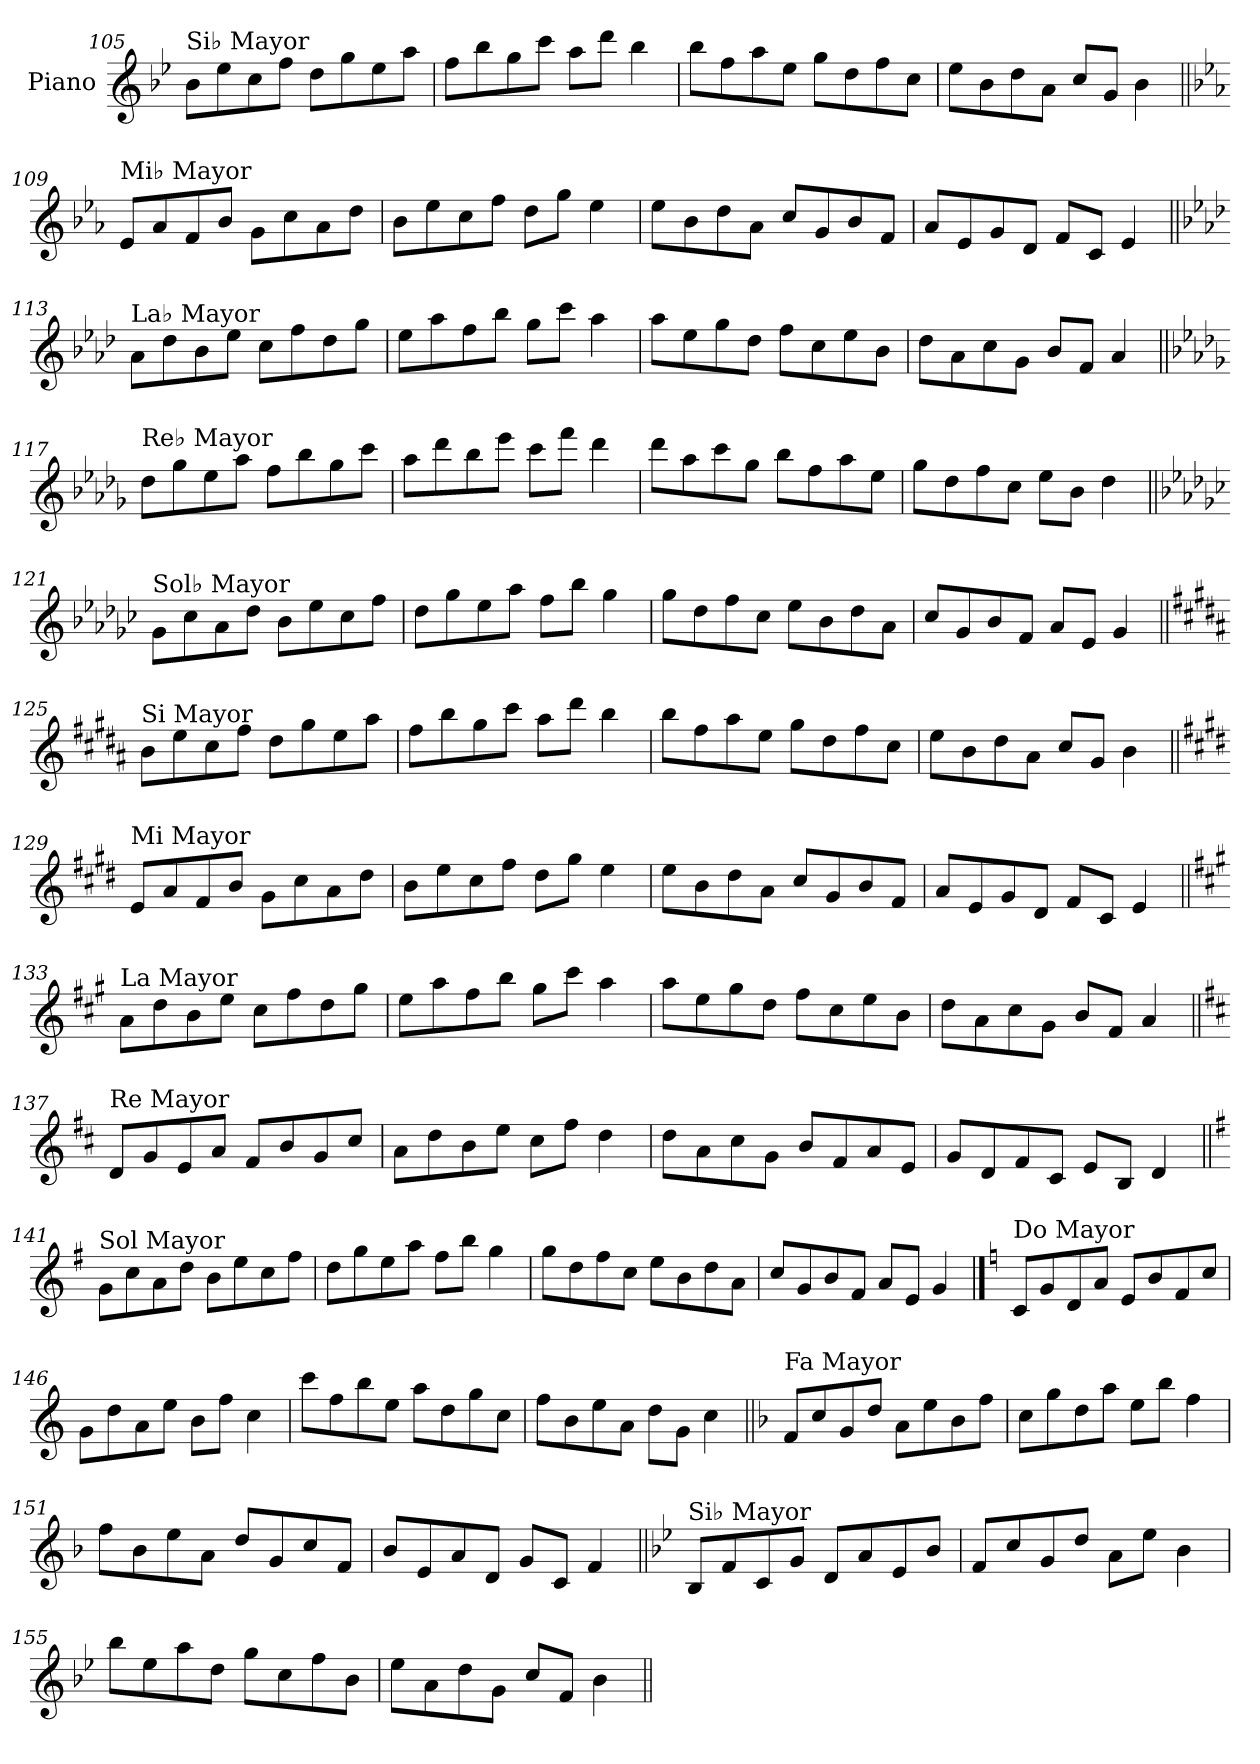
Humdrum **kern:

**kern
*part1
*staff1
*I"Piano
*I'Pno.
!!LO:LB:g=z
*clefG2
*k[b-e-]
=105
!LO:TX:a:t=Si♭ Mayor
8b-\L
8ee-\
8cc\
8ff\J
8dd\L
8gg\
8ee-\
8aa\J
=106
8ff\L
8bb-\
8gg\
8ccc\J
8aa\L
8ddd\J
4bb-\
=107
8bb-\L
8ff\
8aa\
8ee-\J
8gg\L
8dd\
8ff\
8cc\J
=108
8ee-\L
8b-\
8dd\
8a\J
8cc/L
8g/J
4b-\
!!LO:LB:g=z
=109||
*k[b-e-a-]
!LO:TX:a:t=Mi♭ Mayor
8e-/L
8a-/
8f/
8b-/J
8g\L
8cc\
8a-\
8dd\J
=110
8b-\L
8ee-\
8cc\
8ff\J
8dd\L
8gg\J
4ee-\
=111
8ee-\L
8b-\
8dd\
8a-\J
8cc/L
8g/
8b-/
8f/J
=112
8a-/L
8e-/
8g/
8d/J
8f/L
8c/J
4e-/
!!LO:LB:g=z
=113||
*k[b-e-a-d-]
!LO:TX:a:t=La♭ Mayor
8a-\L
8dd-\
8b-\
8ee-\J
8cc\L
8ff\
8dd-\
8gg\J
=114
8ee-\L
8aa-\
8ff\
8bb-\J
8gg\L
8ccc\J
4aa-\
=115
8aa-\L
8ee-\
8gg\
8dd-\J
8ff\L
8cc\
8ee-\
8b-\J
=116
8dd-\L
8a-\
8cc\
8g\J
8b-/L
8f/J
4a-/
!!LO:LB:g=z
=117||
*k[b-e-a-d-g-]
!LO:TX:a:t=Re♭ Mayor
8dd-\L
8gg-\
8ee-\
8aa-\J
8ff\L
8bb-\
8gg-\
8ccc\J
=118
8aa-\L
8ddd-\
8bb-\
8eee-\J
8ccc\L
8fff\J
4ddd-\
=119
8ddd-\L
8aa-\
8ccc\
8gg-\J
8bb-\L
8ff\
8aa-\
8ee-\J
=120
8gg-\L
8dd-\
8ff\
8cc\J
8ee-\L
8b-\J
4dd-\
!!LO:LB:g=z
=121||
*k[b-e-a-d-g-c-]
!LO:TX:a:t=Sol♭ Mayor
8g-\L
8cc-\
8a-\
8dd-\J
8b-\L
8ee-\
8cc-\
8ff\J
=122
8dd-\L
8gg-\
8ee-\
8aa-\J
8ff\L
8bb-\J
4gg-\
=123
8gg-\L
8dd-\
8ff\
8cc-\J
8ee-\L
8b-\
8dd-\
8a-\J
=124
8cc-/L
8g-/
8b-/
8f/J
8a-/L
8e-/J
4g-/
!!LO:LB:g=z
=125||
*k[f#c#g#d#a#]
!LO:TX:a:t=Si Mayor
8b\L
8ee\
8cc#\
8ff#\J
8dd#\L
8gg#\
8ee\
8aa#\J
=126
8ff#\L
8bb\
8gg#\
8ccc#\J
8aa#\L
8ddd#\J
4bb\
=127
8bb\L
8ff#\
8aa#\
8ee\J
8gg#\L
8dd#\
8ff#\
8cc#\J
=128
8ee\L
8b\
8dd#\
8a#\J
8cc#/L
8g#/J
4b\
!!LO:LB:g=z
=129||
*k[f#c#g#d#]
!LO:TX:a:t=Mi Mayor
8e/L
8a/
8f#/
8b/J
8g#\L
8cc#\
8a\
8dd#\J
=130
8b\L
8ee\
8cc#\
8ff#\J
8dd#\L
8gg#\J
4ee\
=131
8ee\L
8b\
8dd#\
8a\J
8cc#/L
8g#/
8b/
8f#/J
=132
8a/L
8e/
8g#/
8d#/J
8f#/L
8c#/J
4e/
!!LO:LB:g=z
=133||
*k[f#c#g#]
!LO:TX:a:t=La Mayor
8a\L
8dd\
8b\
8ee\J
8cc#\L
8ff#\
8dd\
8gg#\J
=134
8ee\L
8aa\
8ff#\
8bb\J
8gg#\L
8ccc#\J
4aa\
=135
8aa\L
8ee\
8gg#\
8dd\J
8ff#\L
8cc#\
8ee\
8b\J
=136
8dd\L
8a\
8cc#\
8g#\J
8b/L
8f#/J
4a/
!!LO:LB:g=z
=137||
*k[f#c#]
!LO:TX:a:t=Re Mayor
8d/L
8g/
8e/
8a/J
8f#/L
8b/
8g/
8cc#/J
=138
8a\L
8dd\
8b\
8ee\J
8cc#\L
8ff#\J
4dd\
=139
8dd\L
8a\
8cc#\
8g\J
8b/L
8f#/
8a/
8e/J
=140
8g/L
8d/
8f#/
8c#/J
8e/L
8B/J
4d/
!!LO:LB:g=z
=141||
*k[f#]
!LO:TX:a:t=Sol Mayor
8g\L
8cc\
8a\
8dd\J
8b\L
8ee\
8cc\
8ff#\J
=142
8dd\L
8gg\
8ee\
8aa\J
8ff#\L
8bb\J
4gg\
=143
8gg\L
8dd\
8ff#\
8cc\J
8ee\L
8b\
8dd\
8a\J
=144
8cc/L
8g/
8b/
8f#/J
8a/L
8e/J
4g/
!!LO:PB:g=z
==145
*k[]
!LO:TX:a:t=Do Mayor
8c/L
8g/
8d/
8a/J
8e/L
8b/
8f/
8cc/J
=146
8g\L
8dd\
8a\
8ee\J
8b\L
8ff\J
4cc\
=147
8ccc\L
8ff\
8bb\
8ee\J
8aa\L
8dd\
8gg\
8cc\J
=148
8ff\L
8b\
8ee\
8a\J
8dd\L
8g\J
4cc\
!!LO:LB:g=z
=149||
*k[b-]
!LO:TX:a:t=Fa Mayor
8f/L
8cc/
8g/
8dd/J
8a\L
8ee\
8b-\
8ff\J
=150
8cc\L
8gg\
8dd\
8aa\J
8ee\L
8bb-\J
4ff\
=151
8ff\L
8b-\
8ee\
8a\J
8dd/L
8g/
8cc/
8f/J
=152
8b-/L
8e/
8a/
8d/J
8g/L
8c/J
4f/
!!LO:LB:g=z
=153||
*k[b-e-]
!LO:TX:a:t=Si♭ Mayor
8B-/L
8f/
8c/
8g/J
8d/L
8a/
8e-/
8b-/J
=154
8f/L
8cc/
8g/
8dd/J
8a\L
8ee-\J
4b-\
=155
8bb-\L
8ee-\
8aa\
8dd\J
8gg\L
8cc\
8ff\
8b-\J
=156
8ee-\L
8a\
8dd\
8g\J
8cc/L
8f/J
4b-\
=||
*-
